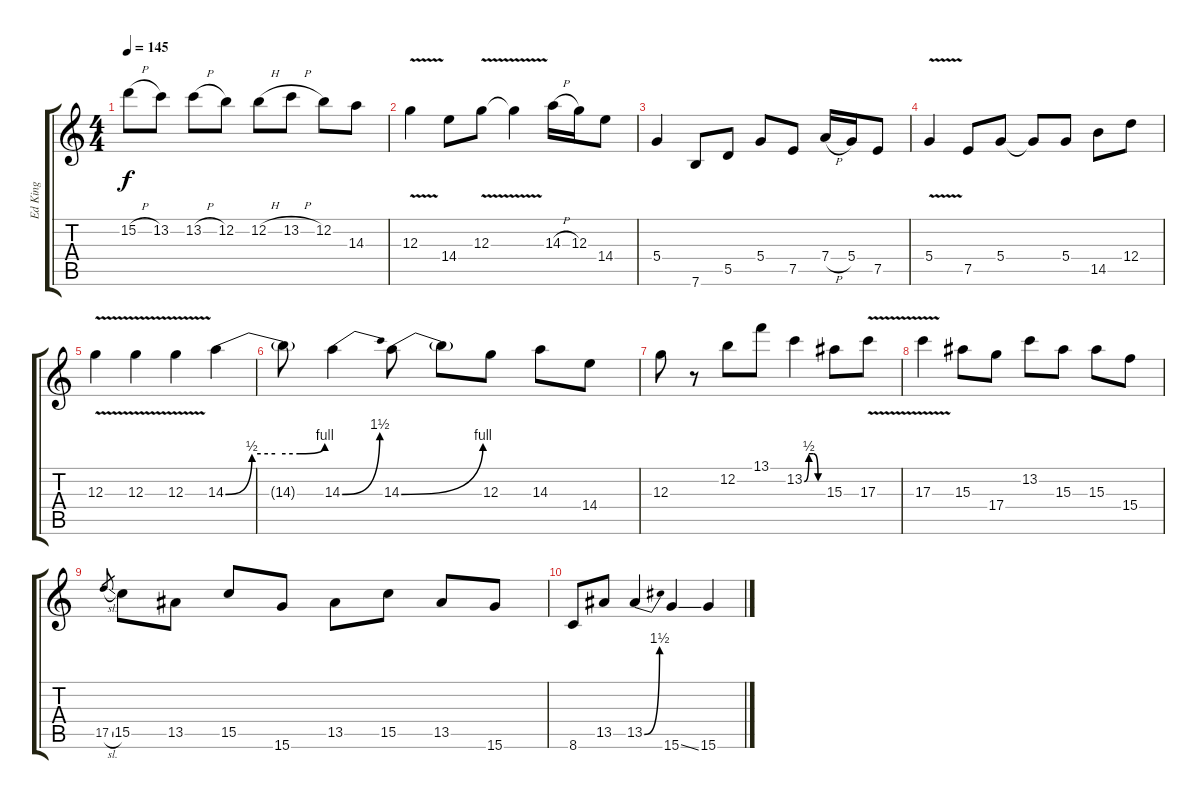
\track ("Ed King" "Ed King") {instrument overdrivenguitar}
\staff {score tabs}
\tuning (E4 B3 G3 D3 A2 E2) {hide}
\ts (4 4)
\tempo 145
\clef g2
\ks c
15.2{h}.8{dy f} 13.2.8 13.2{h}.8 12.2.8 12.2{h}.8 13.2{h}.8 12.2.8 14.3.8 |
12.3{v}.4 14.4.8 12.3{v}.8 12.3{v t}.4 14.3{h}.16 12.3.16 14.4.8 |
5.4.4 7.6.8 5.5.8 5.4.8 7.5.8 7.4{h}.16 5.4.16 7.5.8 |
5.4{v}.4 7.5.8 5.4.8 5.4{t}.8 5.4.8 14.5.8 12.4.8 |
12.3{v}.4 12.3{v}.4 12.3{v}.4 14.3{be (custom 0 0 16 2 30 2 45 2 60 4)}.4 |
14.3{t}.8 14.3{be (bend 0 0 60 6)}.4 14.3{be (bend 0 0 60 4)}.8 14.3{t}.8 12.3.8 14.3.8 14.4.8 |
12.3.8 r.8 12.2.8 13.1.8 13.2{be (custom 0 0 15 2 30 2 45 0 60 0)}.4 15.3.8 17.3{v}.8 |
17.3{v}.4 15.3.8 17.4.8 13.2.8 15.3.8 15.3.8 15.4.8 |
17.5{sl}.8{gr} 15.5.8 13.5.8 15.5.8 15.6.8 13.5.8 15.5.8 13.5.8 15.6.8 |
8.6.8 13.5.8 13.5{be (bend 0 0 60 6)}.4 15.6{ss}.4 15.6.4
